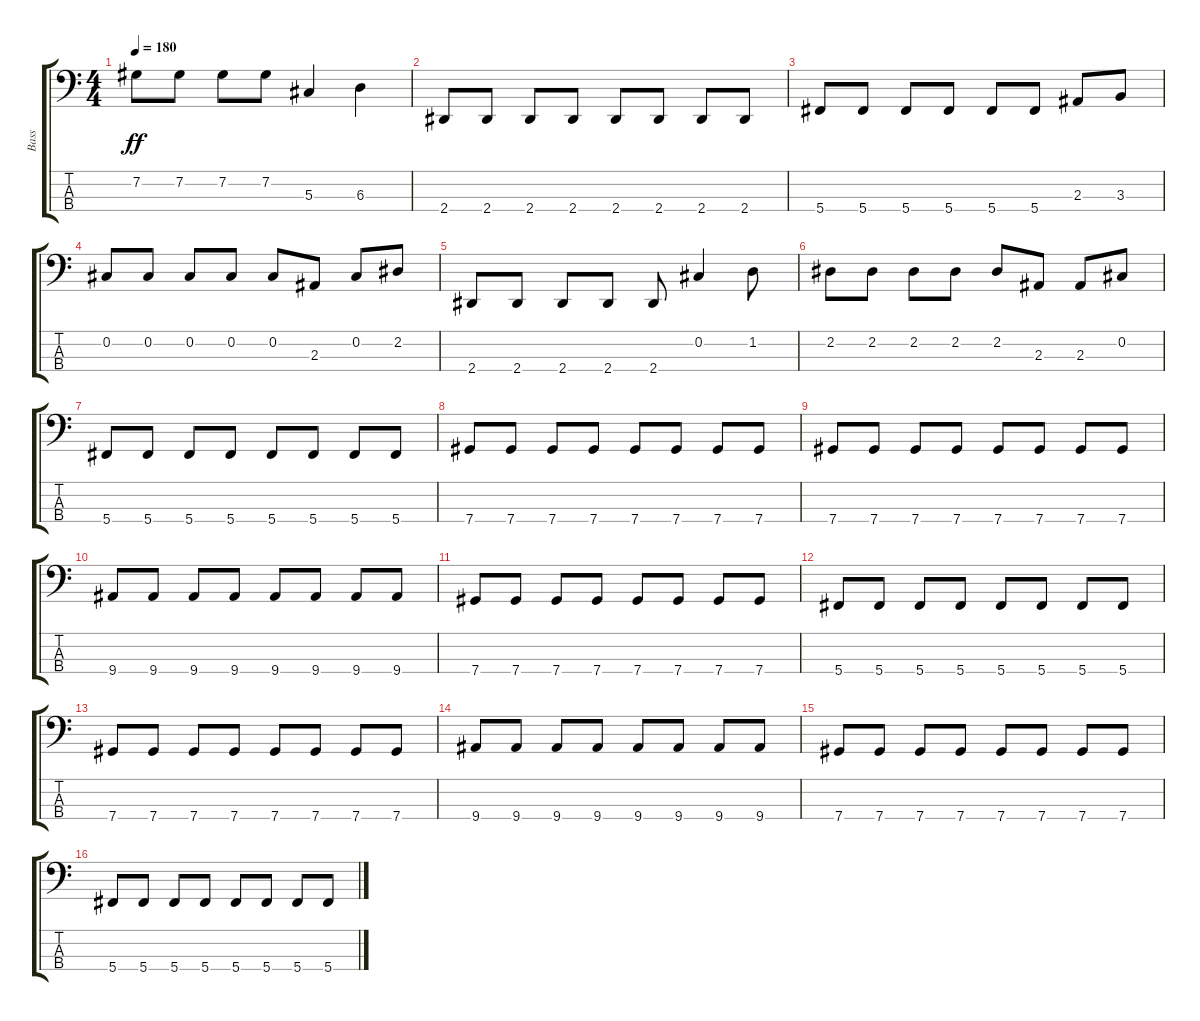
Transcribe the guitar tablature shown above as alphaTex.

\track ("Bass" "Bass") {instrument electricbassfinger}
\staff {score tabs}
\tuning (Gb2 Db2 Ab1 Db1) {hide}
\ts (4 4)
\tempo 180
\clef f4
\ks c
7.2.8{dy ff} 7.2.8 7.2.8 7.2.8 5.3.4 6.3.4 |
2.4.8 2.4.8 2.4.8 2.4.8 2.4.8 2.4.8 2.4.8 2.4.8 |
5.4.8 5.4.8 5.4.8 5.4.8 5.4.8 5.4.8 2.3.8 3.3.8 |
0.2.8 0.2.8 0.2.8 0.2.8 0.2.8 2.3.8 0.2.8 2.2.8 |
2.4.8 2.4.8 2.4.8 2.4.8 2.4.8 0.2.4 1.2.8 |
2.2.8 2.2.8 2.2.8 2.2.8 2.2.8 2.3.8 2.3.8 0.2.8 |
5.4.8 5.4.8 5.4.8 5.4.8 5.4.8 5.4.8 5.4.8 5.4.8 |
7.4.8 7.4.8 7.4.8 7.4.8 7.4.8 7.4.8 7.4.8 7.4.8 |
7.4.8 7.4.8 7.4.8 7.4.8 7.4.8 7.4.8 7.4.8 7.4.8 |
9.4.8 9.4.8 9.4.8 9.4.8 9.4.8 9.4.8 9.4.8 9.4.8 |
7.4.8 7.4.8 7.4.8 7.4.8 7.4.8 7.4.8 7.4.8 7.4.8 |
5.4.8 5.4.8 5.4.8 5.4.8 5.4.8 5.4.8 5.4.8 5.4.8 |
7.4.8 7.4.8 7.4.8 7.4.8 7.4.8 7.4.8 7.4.8 7.4.8 |
9.4.8 9.4.8 9.4.8 9.4.8 9.4.8 9.4.8 9.4.8 9.4.8 |
7.4.8 7.4.8 7.4.8 7.4.8 7.4.8 7.4.8 7.4.8 7.4.8 |
5.4.8 5.4.8 5.4.8 5.4.8 5.4.8 5.4.8 5.4.8 5.4.8
